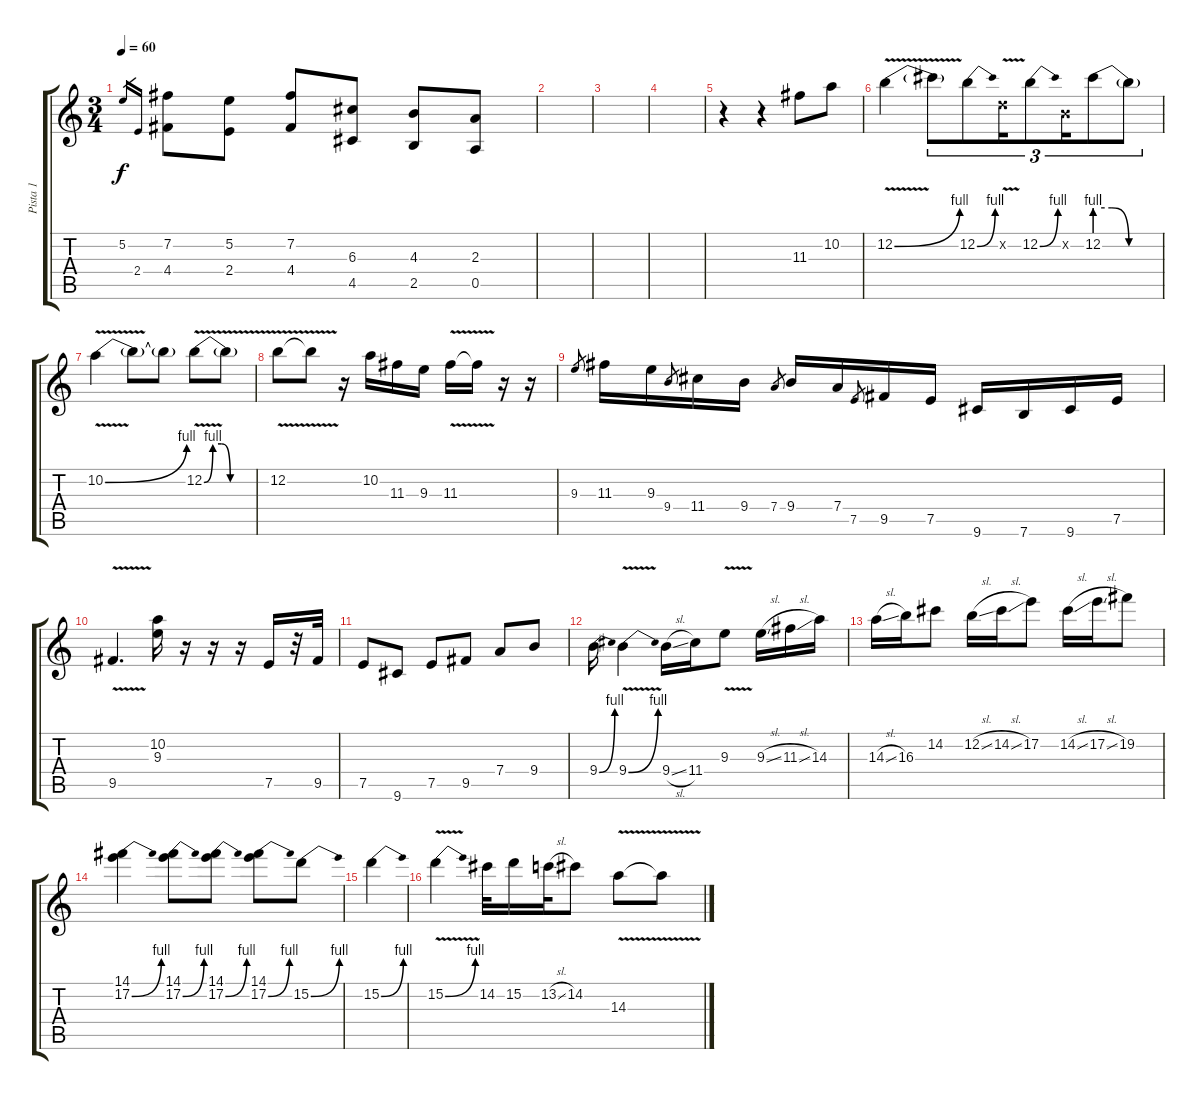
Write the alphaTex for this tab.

\track ("Pista 1" "Pista 1") {instrument distortionguitar}
\staff {score tabs}
\tuning (E4 B3 G3 D3 A2 E2) {hide}
\ts (3 4)
\tempo 60
\clef g2
\ks c
5.2.16{gr dy f} 2.4.16{gr} (7.2 4.4).8 (5.2 2.4).8 (7.2 4.4).8 (6.3 4.5).8 (4.3 2.5).8 (2.3 0.5).8 |
|
|
|
r.4 r.4 11.3.8 10.2.8 |
12.2{be (bend 0 0 60 4) v}.4 12.2{t}.8{tu (3 2)} 12.2{be (bend 0 0 60 4)}.8{tu (3 2)} 3.2{v x}.16{tu (3 2)} 12.2{be (bend 0 0 60 4)}.8{tu (3 2)} 0.2{x}.16{tu (3 2)} 12.2{be (custom 0 4 15 4 30 0 60 0)}.8{tu (3 2)} 12.2{t}.8{tu (3 2)} |
10.2{be (bend 0 0 60 4) v}.4 10.2{t}.8 10.2{t}.8 12.2{be (custom 0 0 10 4 20 4 30 0 60 0) v}.8 12.2{t}.8 |
12.2{v}.8 12.2{t}.8 r.16 10.2.16 11.3.16 9.3.16 11.3{v}.16 11.3{t}.16 r.16 r.16 |
9.3.8{gr} 11.3.16 9.3.16 9.4.8{gr} 11.4.16 9.4.16 7.4.8{gr} 9.4.16 7.4.16 7.5.8{gr} 9.5.16 7.5.16 9.6.16 7.6.16 9.6.16 7.5.16 |
9.5{v}.4{d} (10.2 9.3).16 r.16 r.16 r.16 7.5.16 r.32 9.5.32 |
7.5.8 9.6.8 7.5.8 9.5.8 7.4.8 9.4.8 |
9.4{be (bend 0 0 60 4)}.16 9.4{be (bend 0 0 60 4) v}.4 9.4{sl}.16 11.4.16 9.3{v}.8 9.3{sl}.16 11.3{sl}.16 14.3.16 |
14.3{sl}.16 16.3.16 14.2.8 12.2{sl}.16 14.2{sl}.16 17.2.8 14.2{sl}.16 17.2{sl}.16 19.2.8 |
(14.1 17.2{be (bend 0 0 60 4)}).4 (14.1 17.2{be (bend 0 0 60 4)}).8 (14.1 17.2{be (bend 0 0 60 4)}).8 (14.1 17.2{be (bend 0 0 60 4)}).8 15.2{be (bend 0 0 60 4)}.8 |
15.2{be (bend 0 0 60 4)}.4 |
15.2{be (bend 0 0 60 4) v}.4 14.2.32 15.2.16 13.2{sl}.32 14.2.8 14.3{v}.8 14.3{t}.8
